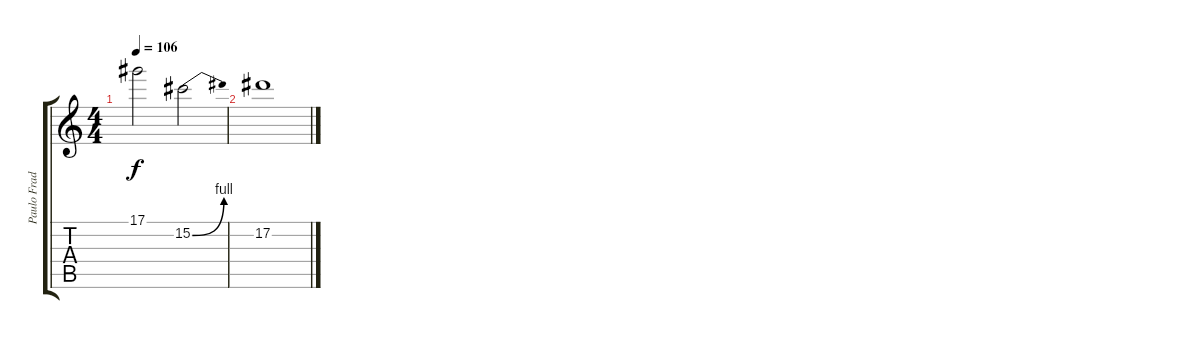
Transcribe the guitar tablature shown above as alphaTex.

\track ("Paulo Frade Solo II" "Paulo Frad") {instrument overdrivenguitar}
\staff {score tabs}
\tuning (Eb4 Bb3 Gb3 Db3 Ab2 Eb2) {hide}
\ts (4 4)
\tempo 106
\clef g2
\ks c
17.1.2{dy f} 15.2{be (bend 0 0 60 4)}.2 |
17.2.1
